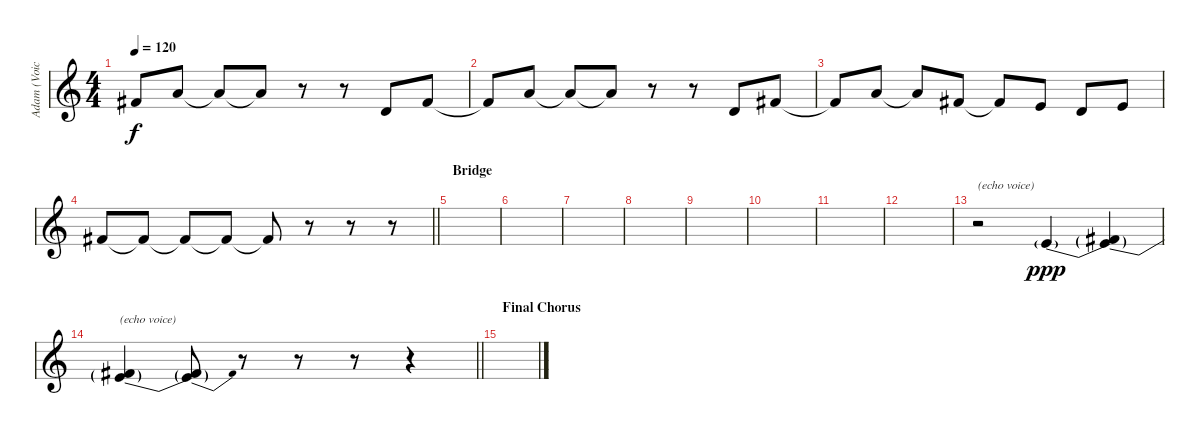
\track ("Adam (Voice)" "Adam (Voic") {instrument clarinet}
\staff {score}
\tuning (E4 B3 G3 D3 A2 E2) {hide}
\ts (4 4)
\tempo 120
\clef g2
\ks c
7.2{t}.8{dy f} 10.2.8 10.2{t}.8 10.2{t}.8 r.8 r.8 7.3.8 7.2.8 |
7.2{t}.8 10.2.8 10.2{t}.8 10.2{t}.8 r.8 r.8 7.3.8 7.2.8 |
7.2{t}.8 10.2.8 10.2{t}.8 7.2.8 7.2{t}.8 9.3.8 7.3.8 9.3.8 |
\barLineRight lightlight
7.2.8 7.2{t}.8 7.2{t}.8 7.2{t}.8 7.2{t}.8 r.8 r.8 r.8 |
\section ("" "Bridge")
|
|
|
|
|
|
|
|
r.2{txt "(echo voice)"} 9.3{be (bend 0 0 60 4) g}.4{dy ppp} (9.3{t} 14.4{be (bend 0 0 60 4) g}).4 |
\barLineRight lightlight
(9.3{be (bend 0 0 60 4) g} 14.4{t}).4{txt "(echo voice)"} (9.3{t} 14.4{be (bend 0 0 60 4) g}).8 r.8 r.8 r.8 r.4 |
\section ("" "Final Chorus")
